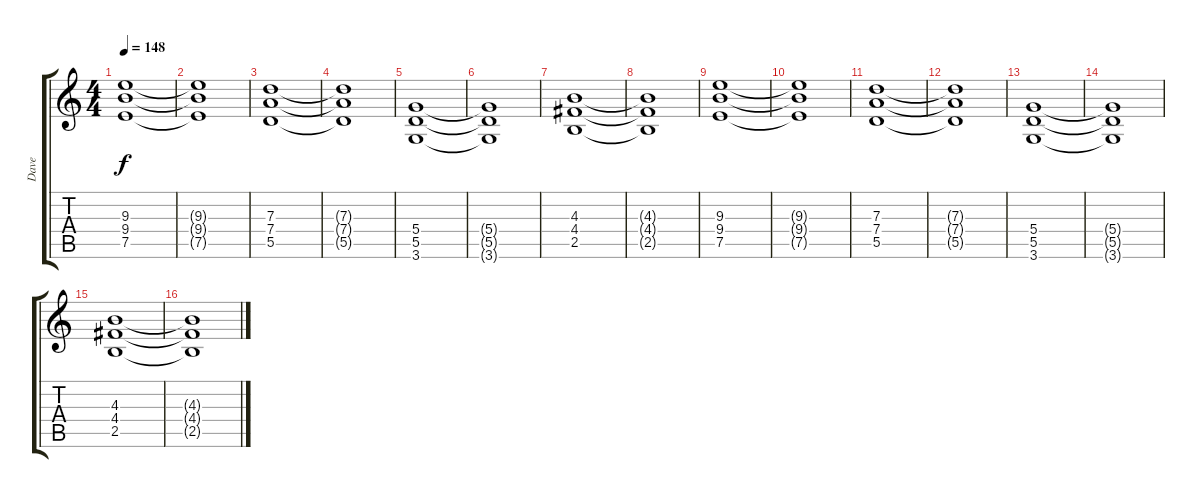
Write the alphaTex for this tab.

\track ("Dave" "Dave") {instrument distortionguitar}
\staff {score tabs}
\tuning (E4 B3 G3 D3 A2 E2) {hide}
\ts (4 4)
\tempo 148
\clef g2
\ks c
(9.3 9.4 7.5).1{dy f volume 13} |
(9.3{t} 9.4{t} 7.5{t}).1 |
(7.3 7.4 5.5).1 |
(7.3{t} 7.4{t} 5.5{t}).1 |
(5.4 5.5 3.6).1 |
(5.4{t} 5.5{t} 3.6{t}).1 |
(4.3 4.4 2.5).1 |
(4.3{t} 4.4{t} 2.5{t}).1 |
(9.3 9.4 7.5).1 |
(9.3{t} 9.4{t} 7.5{t}).1 |
(7.3 7.4 5.5).1 |
(7.3{t} 7.4{t} 5.5{t}).1 |
(5.4 5.5 3.6).1 |
(5.4{t} 5.5{t} 3.6{t}).1 |
(4.3 4.4 2.5).1 |
(4.3{t} 4.4{t} 2.5{t}).1
